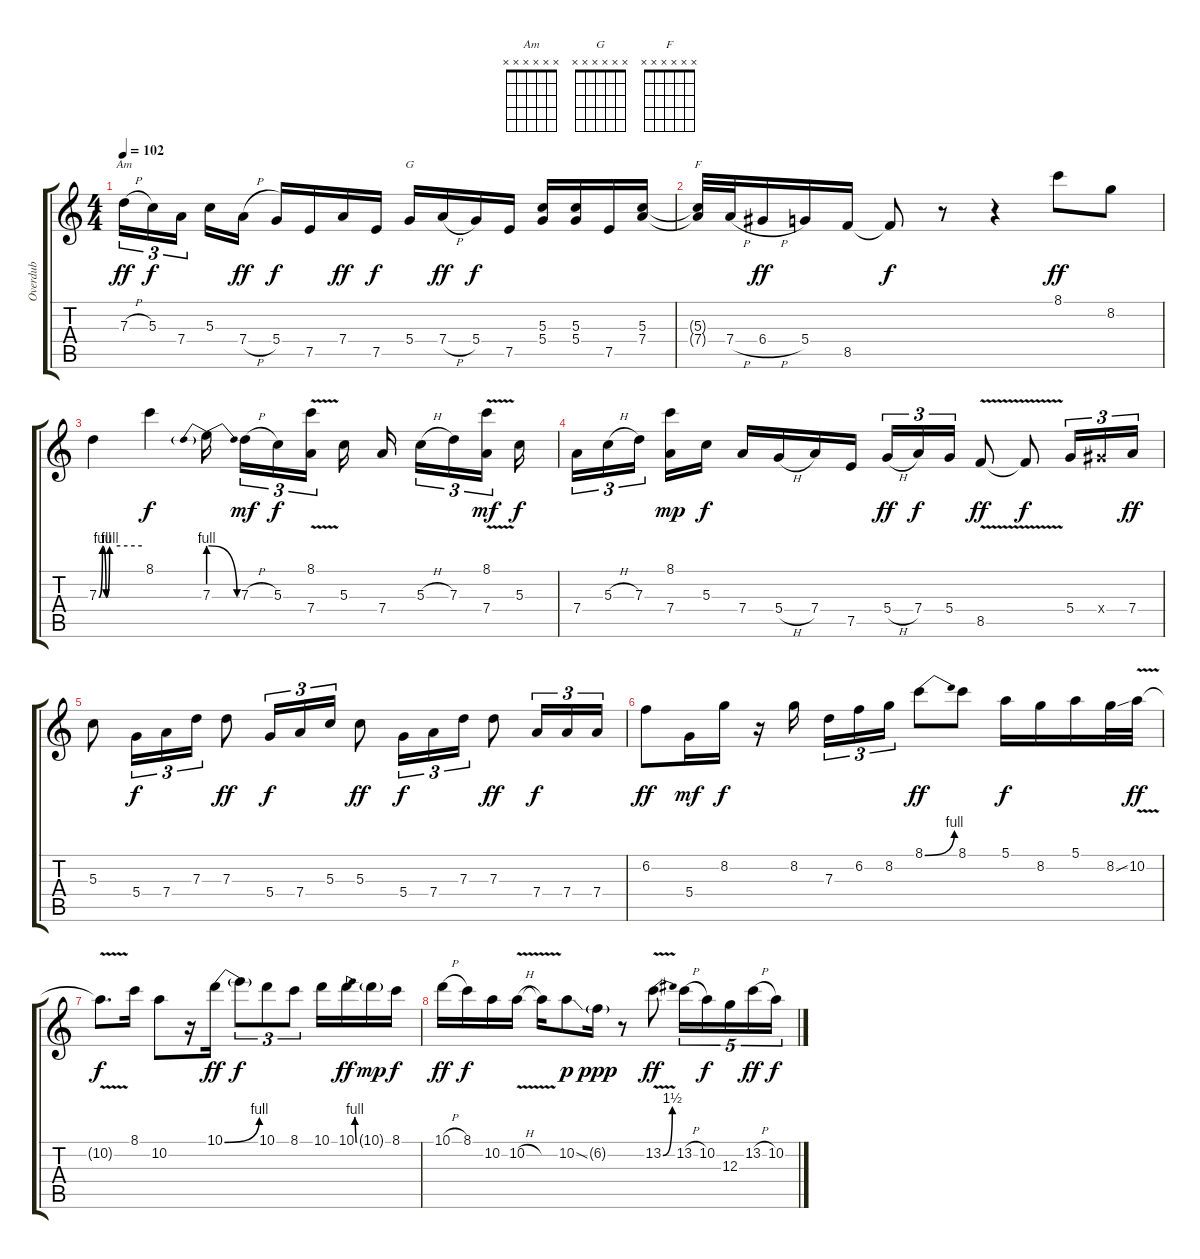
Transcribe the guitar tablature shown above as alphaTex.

\track ("Overdub" "Overdub") {instrument fretlessbass}
\staff {score tabs}
\tuning (E4 B3 G3 D3 A2 E2) {hide}
\chord ("Am" x x x x x x)
\chord ("G" x x x x x x)
\chord ("F" x x x x x x)
\ts (4 4)
\tempo 102
\clef g2
\ks c
7.3{h}.16{tu (3 2) ch "Am" dy ff} 5.3.16{tu (3 2) dy f} 7.4.16{tu (3 2)} 5.3.16 7.4{h}.16{dy ff} 5.4.16{dy f} 7.5.16 7.4.16{dy ff} 7.5.16{dy f} 5.4.16{ch "G"} 7.4{h}.16{dy ff} 5.4.16{dy f} 7.5.16 (5.3 5.4).16 (5.3 5.4).16 7.5.16 (5.3 7.4).16 |
(5.3{t} 7.4{t}).32{ch "F"} 7.4{h}.32 6.4{h}.16{dy ff} 5.4.16 8.5.16 8.5{t}.8{dy f} r.8 r.4 8.1.8{dy ff} 8.2.8 |
7.3{be (custom 0 0 5 4 10 0 15 4 60 4)}.4 8.1.4{dy f} 7.3{be (prebendrelease 0 4 60 0)}.16 7.3{h}.16{tu (3 2) dy mf} 5.3.16{tu (3 2) dy f} (8.1{v} 7.4{v}).16{tu (3 2)} 5.3.16 7.4.16 5.3{h}.16{tu (3 2)} 7.3.16{tu (3 2)} (8.1{v} 7.4{v}).16{tu (3 2) dy mf} 5.3.16{dy f} |
7.4.16{tu (3 2)} 5.3{h}.16{tu (3 2)} 7.3.16{tu (3 2)} (8.1 7.4).16{dy mp} 5.3.16{dy f} 7.4.16 5.4{h}.16 7.4.16 7.5.16 5.4{h}.16{tu (3 2) dy ff} 7.4.16{tu (3 2) dy f} 5.4.16{tu (3 2)} 8.5{v}.8{dy ff} 8.5{t}.8{dy f} 5.4.16{tu (3 2)} 6.4{x}.16{tu (3 2)} 7.4.16{tu (3 2) dy ff} |
5.3.8 5.4.16{tu (3 2) dy f} 7.4.16{tu (3 2)} 7.3.16{tu (3 2)} 7.3.8{dy ff} 5.4.16{tu (3 2) dy f} 7.4.16{tu (3 2)} 5.3.16{tu (3 2)} 5.3.8{dy ff} 5.4.16{tu (3 2) dy f} 7.4.16{tu (3 2)} 7.3.16{tu (3 2)} 7.3.8{dy ff} 7.4.16{tu (3 2) dy f} 7.4.16{tu (3 2)} 7.4.16{tu (3 2)} |
6.2.8{dy ff} 5.4.16{dy mf} 8.2.16{dy f} r.16 8.2.16 7.3.16{tu (3 2)} 6.2.16{tu (3 2)} 8.2.16{tu (3 2)} 8.1{be (bend 0 0 60 4)}.8{dy ff} 8.1.8 5.1.16{dy f} 8.2.16 5.1.16 8.2{ss}.32 10.2{v}.32{dy ff} |
10.2{t}.8{d dy f} 8.1.16 10.2.8 r.16 10.1{be (bend 0 0 60 4)}.16{dy ff} 10.1{t}.8{tu (3 2) dy f} 10.1.8{tu (3 2)} 8.1.8{tu (3 2)} 10.1.16 10.1{be (bend 0 0 60 4)}.16{dy ff} 10.1{g}.16{dy mp} 8.1.16{dy f} |
10.1{h}.16{dy ff} 8.1.16{dy f} 10.2.16 10.2{v h}.16 10.2{t}.16 10.2{ss}.8{dy p} 6.2{g}.16{dy ppp} r.8 13.2{be (bend 0 0 60 6) v}.8{dy ff} 13.2{h}.16{tu (5 4)} 10.2.16{tu (5 4) dy f} 12.3.16{tu (5 4)} 13.2{h}.16{tu (5 4) dy ff} 10.2.16{tu (5 4) dy f}
